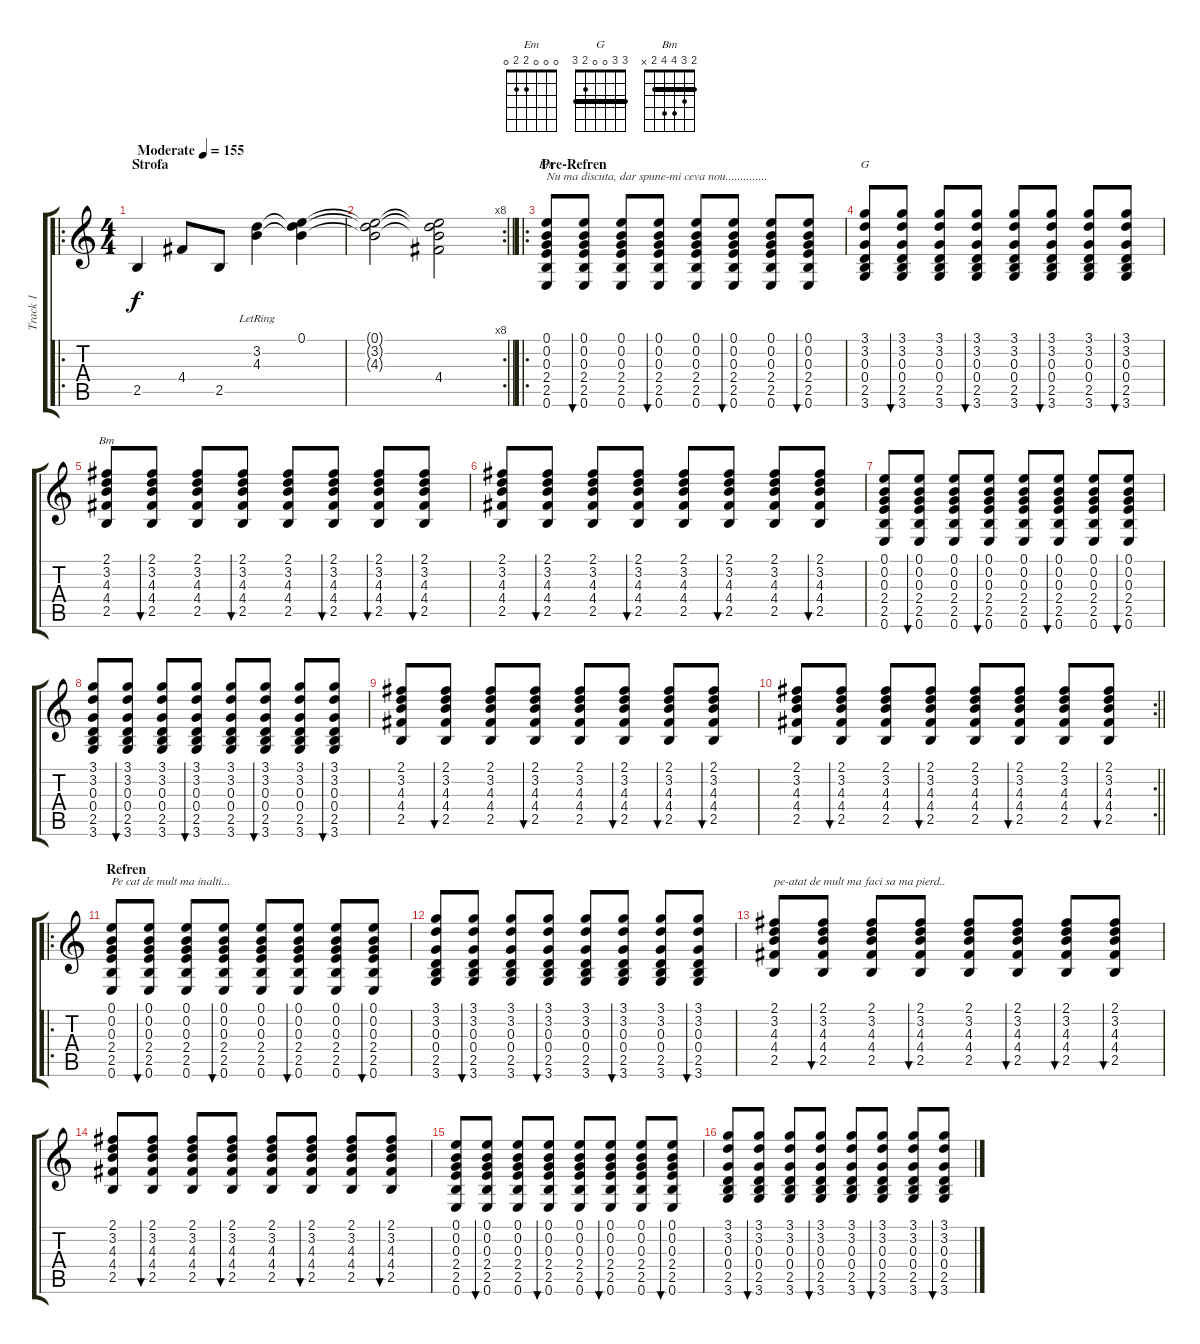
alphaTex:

\track ("Track 1" "Track 1") {instrument acousticguitarsteel}
\staff {score tabs}
\tuning (E4 B3 G3 D3 A2 E2) {hide}
\chord ("Em" 0 0 0 2 2 0)
\chord ("G" 3 3 0 0 2 3) {barre 3}
\chord ("Bm" 2 3 4 4 2 x) {barre 2}
\ro
\ts (4 4)
\section ("" "Strofa")
\tempo (155 "Moderate")
\clef g2
\ks c
2.5.4{dy f instrument acousticguitarsteel} 4.4.8 2.5.8 (3.2{lr} 4.3{lr}).4 (0.1 3.2{t} 4.3{t}).4 |
\rc 8
\barLineRight lightlight
(0.1{t} 3.2{t} 4.3{t}).2 (0.1{t} 3.2{t} 4.3{t} 4.4).2 |
\ro
\section ("" "Pre-Refren")
(0.1 0.2 0.3 2.4 2.5 0.6).8{ch "Em" txt "Nu ma discuta, dar spune-mi ceva nou.............." volume 10} (0.1 0.2 0.3 2.4 2.5 0.6).8{bu 60} (0.1 0.2 0.3 2.4 2.5 0.6).8 (0.1 0.2 0.3 2.4 2.5 0.6).8{bu 60} (0.1 0.2 0.3 2.4 2.5 0.6).8 (0.1 0.2 0.3 2.4 2.5 0.6).8{bu 60} (0.1 0.2 0.3 2.4 2.5 0.6).8 (0.1 0.2 0.3 2.4 2.5 0.6).8{bu 60} |
(3.1 3.2 0.3 0.4 2.5 3.6).8{ch "G"} (3.1 3.2 0.3 0.4 2.5 3.6).8{bu 60} (3.1 3.2 0.3 0.4 2.5 3.6).8 (3.1 3.2 0.3 0.4 2.5 3.6).8{bu 60} (3.1 3.2 0.3 0.4 2.5 3.6).8 (3.1 3.2 0.3 0.4 2.5 3.6).8{bu 60} (3.1 3.2 0.3 0.4 2.5 3.6).8 (3.1 3.2 0.3 0.4 2.5 3.6).8{bu 60} |
(2.1 3.2 4.3 4.4 2.5).8{ch "Bm"} (2.1 3.2 4.3 4.4 2.5).8{bu 60} (2.1 3.2 4.3 4.4 2.5).8 (2.1 3.2 4.3 4.4 2.5).8{bu 60} (2.1 3.2 4.3 4.4 2.5).8 (2.1 3.2 4.3 4.4 2.5).8{bu 60} (2.1 3.2 4.3 4.4 2.5).8{bu 60} (2.1 3.2 4.3 4.4 2.5).8{bu 60} |
(2.1 3.2 4.3 4.4 2.5).8 (2.1 3.2 4.3 4.4 2.5).8{bu 60} (2.1 3.2 4.3 4.4 2.5).8 (2.1 3.2 4.3 4.4 2.5).8{bu 60} (2.1 3.2 4.3 4.4 2.5).8 (2.1 3.2 4.3 4.4 2.5).8{bu 60} (2.1 3.2 4.3 4.4 2.5).8 (2.1 3.2 4.3 4.4 2.5).8{bu 60} |
(0.1 0.2 0.3 2.4 2.5 0.6).8 (0.1 0.2 0.3 2.4 2.5 0.6).8{bu 60} (0.1 0.2 0.3 2.4 2.5 0.6).8 (0.1 0.2 0.3 2.4 2.5 0.6).8{bu 60} (0.1 0.2 0.3 2.4 2.5 0.6).8 (0.1 0.2 0.3 2.4 2.5 0.6).8{bu 60} (0.1 0.2 0.3 2.4 2.5 0.6).8 (0.1 0.2 0.3 2.4 2.5 0.6).8{bu 60} |
(3.1 3.2 0.3 0.4 2.5 3.6).8 (3.1 3.2 0.3 0.4 2.5 3.6).8{bu 60} (3.1 3.2 0.3 0.4 2.5 3.6).8 (3.1 3.2 0.3 0.4 2.5 3.6).8{bu 60} (3.1 3.2 0.3 0.4 2.5 3.6).8 (3.1 3.2 0.3 0.4 2.5 3.6).8{bu 60} (3.1 3.2 0.3 0.4 2.5 3.6).8 (3.1 3.2 0.3 0.4 2.5 3.6).8{bu 60} |
(2.1 3.2 4.3 4.4 2.5).8 (2.1 3.2 4.3 4.4 2.5).8{bu 60} (2.1 3.2 4.3 4.4 2.5).8 (2.1 3.2 4.3 4.4 2.5).8{bu 60} (2.1 3.2 4.3 4.4 2.5).8 (2.1 3.2 4.3 4.4 2.5).8{bu 60} (2.1 3.2 4.3 4.4 2.5).8{bu 60} (2.1 3.2 4.3 4.4 2.5).8{bu 60} |
\rc 2
\barLineRight lightlight
(2.1 3.2 4.3 4.4 2.5).8 (2.1 3.2 4.3 4.4 2.5).8{bu 60} (2.1 3.2 4.3 4.4 2.5).8 (2.1 3.2 4.3 4.4 2.5).8{bu 60} (2.1 3.2 4.3 4.4 2.5).8 (2.1 3.2 4.3 4.4 2.5).8{bu 60} (2.1 3.2 4.3 4.4 2.5).8 (2.1 3.2 4.3 4.4 2.5).8{bu 60} |
\ro
\section ("" "Refren")
(0.1 0.2 0.3 2.4 2.5 0.6).8{txt "Pe cat de mult ma inalti..." volume 10} (0.1 0.2 0.3 2.4 2.5 0.6).8{bu 60} (0.1 0.2 0.3 2.4 2.5 0.6).8 (0.1 0.2 0.3 2.4 2.5 0.6).8{bu 60} (0.1 0.2 0.3 2.4 2.5 0.6).8 (0.1 0.2 0.3 2.4 2.5 0.6).8{bu 60} (0.1 0.2 0.3 2.4 2.5 0.6).8 (0.1 0.2 0.3 2.4 2.5 0.6).8{bu 60} |
(3.1 3.2 0.3 0.4 2.5 3.6).8 (3.1 3.2 0.3 0.4 2.5 3.6).8{bu 60} (3.1 3.2 0.3 0.4 2.5 3.6).8 (3.1 3.2 0.3 0.4 2.5 3.6).8{bu 60} (3.1 3.2 0.3 0.4 2.5 3.6).8 (3.1 3.2 0.3 0.4 2.5 3.6).8{bu 60} (3.1 3.2 0.3 0.4 2.5 3.6).8 (3.1 3.2 0.3 0.4 2.5 3.6).8{bu 60} |
(2.1 3.2 4.3 4.4 2.5).8{txt "pe-atat de mult ma faci sa ma pierd.."} (2.1 3.2 4.3 4.4 2.5).8{bu 60} (2.1 3.2 4.3 4.4 2.5).8 (2.1 3.2 4.3 4.4 2.5).8{bu 60} (2.1 3.2 4.3 4.4 2.5).8 (2.1 3.2 4.3 4.4 2.5).8{bu 60} (2.1 3.2 4.3 4.4 2.5).8{bu 60} (2.1 3.2 4.3 4.4 2.5).8{bu 60} |
(2.1 3.2 4.3 4.4 2.5).8 (2.1 3.2 4.3 4.4 2.5).8{bu 60} (2.1 3.2 4.3 4.4 2.5).8 (2.1 3.2 4.3 4.4 2.5).8{bu 60} (2.1 3.2 4.3 4.4 2.5).8 (2.1 3.2 4.3 4.4 2.5).8{bu 60} (2.1 3.2 4.3 4.4 2.5).8 (2.1 3.2 4.3 4.4 2.5).8{bu 60} |
(0.1 0.2 0.3 2.4 2.5 0.6).8 (0.1 0.2 0.3 2.4 2.5 0.6).8{bu 60} (0.1 0.2 0.3 2.4 2.5 0.6).8 (0.1 0.2 0.3 2.4 2.5 0.6).8{bu 60} (0.1 0.2 0.3 2.4 2.5 0.6).8 (0.1 0.2 0.3 2.4 2.5 0.6).8{bu 60} (0.1 0.2 0.3 2.4 2.5 0.6).8 (0.1 0.2 0.3 2.4 2.5 0.6).8{bu 60} |
(3.1 3.2 0.3 0.4 2.5 3.6).8 (3.1 3.2 0.3 0.4 2.5 3.6).8{bu 60} (3.1 3.2 0.3 0.4 2.5 3.6).8 (3.1 3.2 0.3 0.4 2.5 3.6).8{bu 60} (3.1 3.2 0.3 0.4 2.5 3.6).8 (3.1 3.2 0.3 0.4 2.5 3.6).8{bu 60} (3.1 3.2 0.3 0.4 2.5 3.6).8 (3.1 3.2 0.3 0.4 2.5 3.6).8{bu 60}
